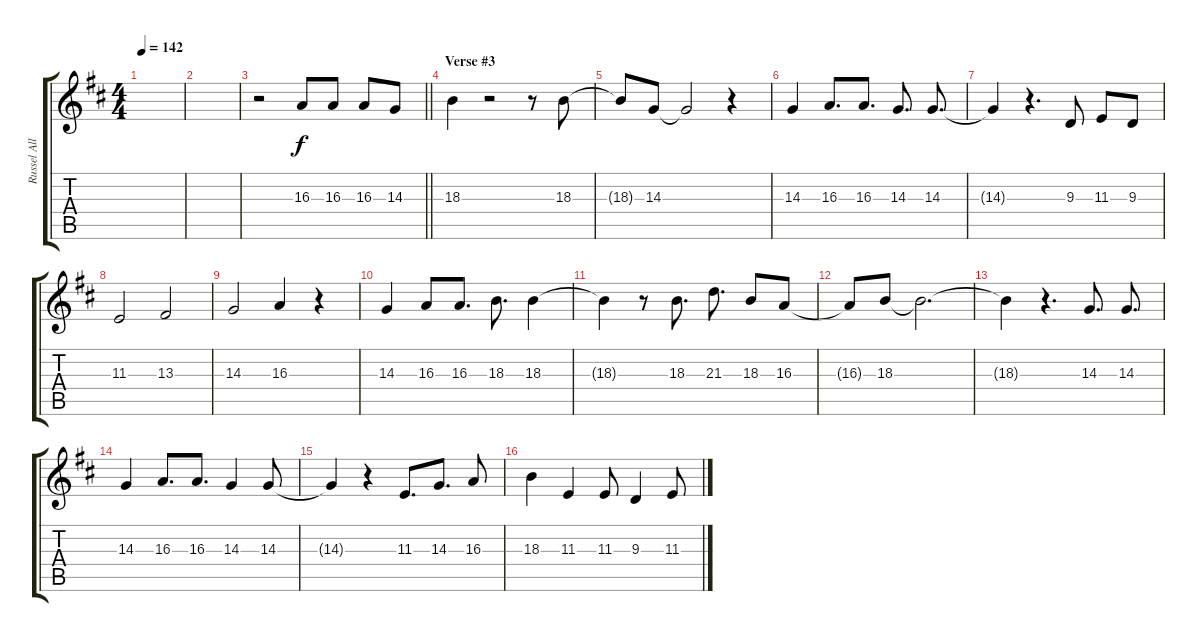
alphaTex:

\track ("Russel Allen (vocal)" "Russel All") {instrument tenorsax}
\staff {score tabs}
\tuning (D4 A3 F3 C3 G2 D2) {hide}
\ts (4 4)
\tempo 142
\clef g2
\ks bminor
|
|
\barLineRight lightlight
r.2 16.3.8 16.3.8 16.3.8 14.3.8 |
\section ("" "Verse #3")
18.3.4 r.2 r.8 18.3.8 |
18.3{t}.8 14.3.8 14.3{t}.2 r.4 |
14.3.4 16.3.8{d} 16.3.8{d} 14.3.8{d} 14.3.8{d} |
14.3{t}.4 r.4{d} 9.3.8 11.3.8 9.3.8 |
11.3.2 13.3.2 |
14.3.2 16.3.4 r.4 |
14.3.4 16.3.8 16.3.8{d} 18.3.8{d} 18.3.4 |
18.3{t}.4 r.8 18.3.8{d} 21.3.8{d} 18.3.8 16.3.8 |
16.3{t}.8 18.3.8 18.3{t}.2{d} |
18.3{t}.4 r.4{d} 14.3.8{d} 14.3.8{d} |
14.3.4 16.3.8{d} 16.3.8{d} 14.3.4 14.3.8 |
14.3{t}.4 r.4 11.3.8{d} 14.3.8{d} 16.3.8 |
18.3.4 11.3.4 11.3.8 9.3.4 11.3.8
